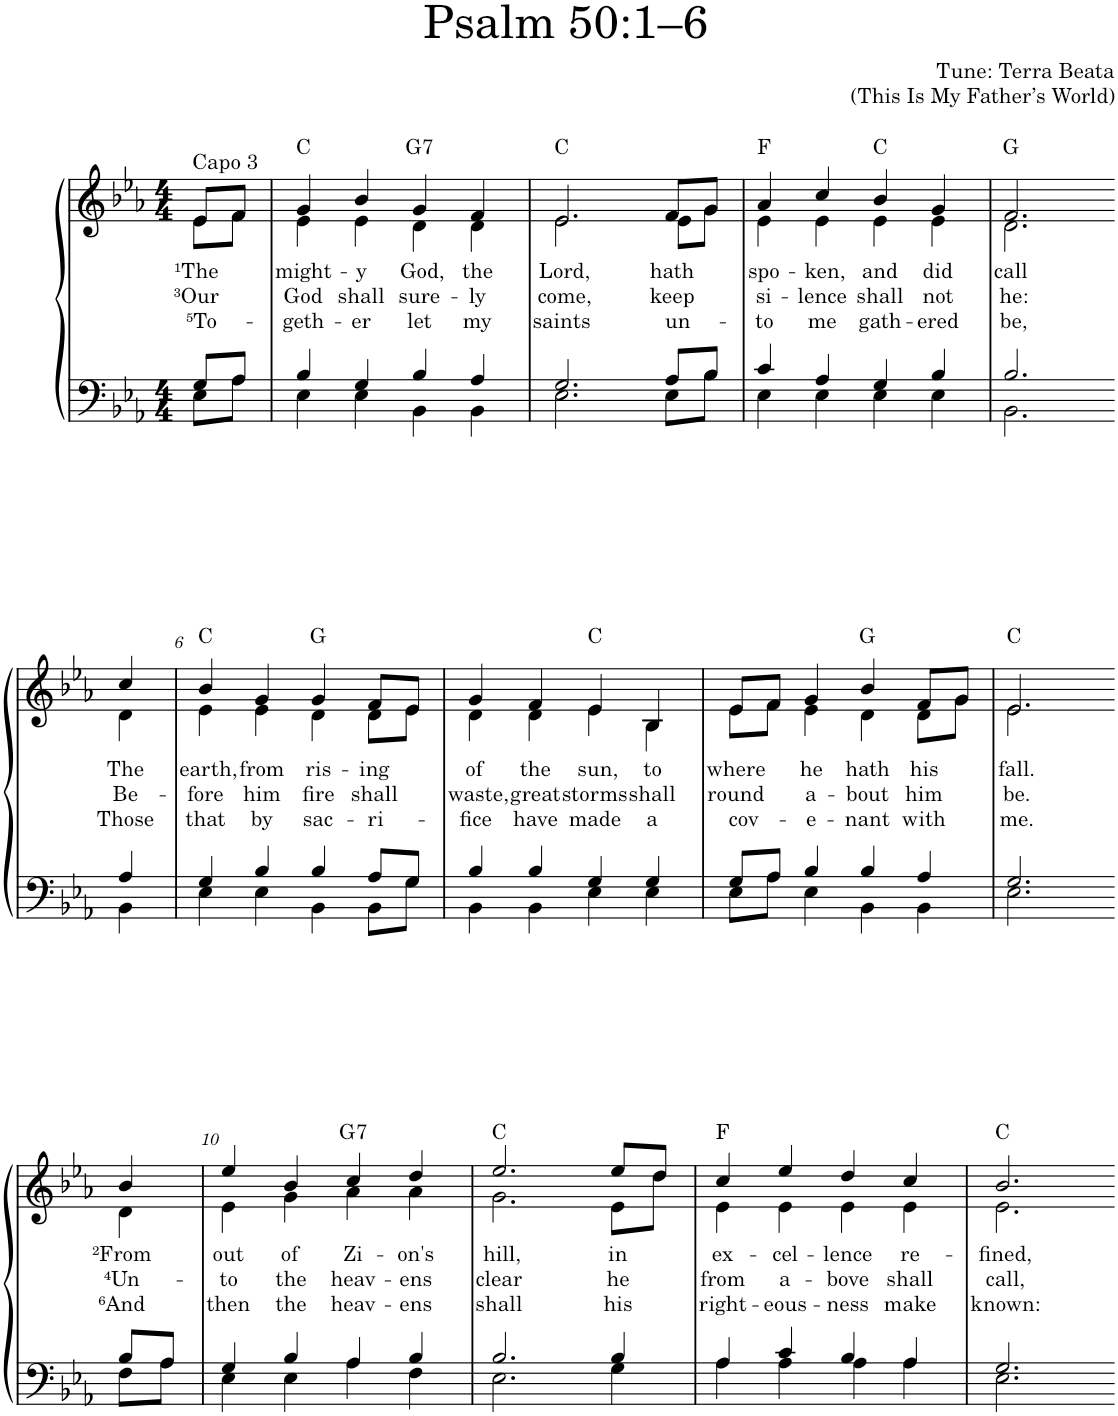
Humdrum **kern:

**kern	**kern	**text	**text	**text	**harte
*part1	*part1	*part1	*part1	*part1	*part1
*staff2	*staff1	*staff1	*staff1	*staff1	*
*I"Choir	*	*	*	*	*
*clefF4	*clefG2	*	*	*	*
*k[b-e-a-]	*k[b-e-a-]	*	*	*	*
*E-:	*E-:	*	*	*	*
*M4/4	*M4/4	*	*	*	*
=1X	=1X	=1X	=1X	=1X	=1X
*^	*	*	*	*	*
!	!	!LO:TX:a:t=Capo 3	!	!	!	!
!	!	!	!LO:LY:b	!LO:LY:b	!LO:LY:b	!
*	*	*^	*	*	*	*
8G/L	8E-\L	8e-/L	8e-\L	¹The	³Our	⁵To-	.
8A-/J	8A-\J	8f/J	8f\J	.	.	.	.
=2	=2	=2	=2	=2	=2	=2	=2
!	!	!	!	!LO:LY:b	!LO:LY:b	!LO:LY:b	!
4B-/	4E-\	4g/	4e-\	might-	God	-geth-	C:maj
!	!	!	!	!LO:LY:b	!LO:LY:b	!LO:LY:b	!
4G/	4E-\	4b-/	4e-\	-y	shall	-er	.
!	!	!	!	!LO:LY:b	!LO:LY:b	!LO:LY:b	!LO:H:kt=7
4B-/	4BB-\	4g/	4d\	God,	sure-	let	G:7
!	!	!	!	!LO:LY:b	!LO:LY:b	!LO:LY:b	!
4A-/	4BB-\	4f/	4d\	the	-ly	my	.
=3	=3	=3	=3	=3	=3	=3	=3
!	!	!	!	!LO:LY:b	!LO:LY:b	!LO:LY:b	!
2.G/	2.E-\	2.e-/	2.e-\	Lord,	come,	saints	C:maj
!	!	!	!	!LO:LY:b	!LO:LY:b	!LO:LY:b	!
8A-/L	8E-\L	8f/L	8e-\L	hath	keep	un-	.
8B-/J	8B-\J	8g/J	8g\J	.	.	.	.
=4	=4	=4	=4	=4	=4	=4	=4
!	!	!	!	!LO:LY:b	!LO:LY:b	!LO:LY:b	!
4c/	4E-\	4a-/	4e-\	spo-	si-	-to	F:maj
!	!	!	!	!LO:LY:b	!LO:LY:b	!LO:LY:b	!
4A-/	4E-\	4cc/	4e-\	-ken,	-lence	me	.
!	!	!	!	!LO:LY:b	!LO:LY:b	!LO:LY:b	!
4G/	4E-\	4b-/	4e-\	and	shall	gath-	C:maj
!	!	!	!	!LO:LY:b	!LO:LY:b	!LO:LY:b	!
4B-/	4E-\	4g/	4e-\	did	not	-ered	.
=5	=5	=5	=5	=5	=5	=5	=5
!	!	!	!	!LO:LY:b	!LO:LY:b	!LO:LY:b	!
2.B-/	2.BB-\	2.f/	2.d\	call	he:	be,	G:maj
!!LO:LB:g=z	!!
=5X2-	=5X2-	=5X2-	=5X2-	=5X2-	=5X2-	=5X2-	=5X2-
!	!	!	!	!LO:LY:b	!LO:LY:b	!LO:LY:b	!
4A-/	4BB-\	4cc/	4d\	The	Be-	Those	.
=6	=6	=6	=6	=6	=6	=6	=6
!	!	!	!	!LO:LY:b	!LO:LY:b	!LO:LY:b	!
4G/	4E-\	4b-/	4e-\	earth,	-fore	that	C:maj
!	!	!	!	!LO:LY:b	!LO:LY:b	!LO:LY:b	!
4B-/	4E-\	4g/	4e-\	from	him	by	.
!	!	!	!	!LO:LY:b	!LO:LY:b	!LO:LY:b	!
4B-/	4BB-\	4g/	4d\	ris-	fire	sac-	G:maj
!	!	!	!	!LO:LY:b	!LO:LY:b	!LO:LY:b	!
8A-/L	8BB-\L	8f/L	8d\L	-ing	shall	-ri-	.
8G/J	8G\J	8e-/J	8e-\J	.	.	.	.
=7	=7	=7	=7	=7	=7	=7	=7
!	!	!	!	!LO:LY:b	!LO:LY:b	!LO:LY:b	!
4B-/	4BB-\	4g/	4d\	of	waste,	-fice	.
!	!	!	!	!LO:LY:b	!LO:LY:b	!LO:LY:b	!
4B-/	4BB-\	4f/	4d\	the	great	have	.
!	!	!	!	!LO:LY:b	!LO:LY:b	!LO:LY:b	!
4G/	4E-\	4e-/	4e-\	sun,	storms	made	C:maj
!	!	!	!	!LO:LY:b	!LO:LY:b	!LO:LY:b	!
4G/	4E-\	4B-/	4B-\	to	shall	a	.
=8	=8	=8	=8	=8	=8	=8	=8
!	!	!	!	!LO:LY:b	!LO:LY:b	!LO:LY:b	!
8G/L	8E-\L	8e-/L	8e-\L	where	round	cov-	.
8A-/J	8A-\J	8f/J	8f\J	.	.	.	.
!	!	!	!	!LO:LY:b	!LO:LY:b	!LO:LY:b	!
4B-/	4E-\	4g/	4e-\	he	a-	-e-	.
!	!	!	!	!LO:LY:b	!LO:LY:b	!LO:LY:b	!
4B-/	4BB-\	4b-/	4d\	hath	-bout	-nant	G:maj
!	!	!	!	!LO:LY:b	!LO:LY:b	!LO:LY:b	!
4A-/	4BB-\	8f/L	8d\L	his	him	with	.
.	.	8g/J	8g\J	.	.	.	.
=9	=9	=9	=9	=9	=9	=9	=9
!	!	!	!	!LO:LY:b	!LO:LY:b	!LO:LY:b	!
2.G/	2.E-\	2.e-/	2.e-\	fall.	be.	me.	C:maj
!!LO:LB:g=z	!!
=9X3-	=9X3-	=9X3-	=9X3-	=9X3-	=9X3-	=9X3-	=9X3-
!	!	!	!	!LO:LY:b	!LO:LY:b	!LO:LY:b	!
8B-/L	8F\L	4b-/	4d\	²From	⁴Un-	⁶And	.
8A-/J	8A-\J	.	.	.	.	.	.
=10	=10	=10	=10	=10	=10	=10	=10
!	!	!	!	!LO:LY:b	!LO:LY:b	!LO:LY:b	!
4G/	4E-\	4ee-/	4e-\	out	-to	then	.
!	!	!	!	!LO:LY:b	!LO:LY:b	!LO:LY:b	!
4B-/	4E-\	4b-/	4g\	of	the	the	.
!	!	!	!	!LO:LY:b	!LO:LY:b	!LO:LY:b	!LO:H:kt=7
4A-/	4A-\	4cc/	4a-\	Zi-	heav-	heav-	G:7
!	!	!	!	!LO:LY:b	!LO:LY:b	!LO:LY:b	!
4B-/	4F\	4dd/	4a-\	-on's	-ens	-ens	.
=11	=11	=11	=11	=11	=11	=11	=11
!	!	!	!	!LO:LY:b	!LO:LY:b	!LO:LY:b	!
2.B-/	2.E-\	2.ee-/	2.g\	hill,	clear	shall	C:maj
!	!	!	!	!LO:LY:b	!LO:LY:b	!LO:LY:b	!
4B-/	4G\	8ee-/L	8e-\L	in	he	his	.
.	.	8dd/J	8dd\J	.	.	.	.
=12	=12	=12	=12	=12	=12	=12	=12
!	!	!	!	!LO:LY:b	!LO:LY:b	!LO:LY:b	!
4A-/	4A-\	4cc/	4e-\	ex-	from	right-	F:maj
!	!	!	!	!LO:LY:b	!LO:LY:b	!LO:LY:b	!
4c/	4A-\	4ee-/	4e-\	-cel-	a-	-eous-	.
!	!	!	!	!LO:LY:b	!LO:LY:b	!LO:LY:b	!
4B-/	4A-\	4dd/	4e-\	-lence	-bove	-ness	.
!	!	!	!	!LO:LY:b	!LO:LY:b	!LO:LY:b	!
4A-/	4A-\	4cc/	4e-\	re-	shall	make	.
=13	=13	=13	=13	=13	=13	=13	=13
!	!	!	!	!LO:LY:b	!LO:LY:b	!LO:LY:b	!
2.G/	2.E-\	2.b-/	2.e-\	-fined,	call,	known:	C:maj
*v	*v	*	*	*	*	*	*
*	*v	*v	*	*	*	*
=-	=-	=-	=-	=-	=-
*-	*-	*-	*-	*-	*-
